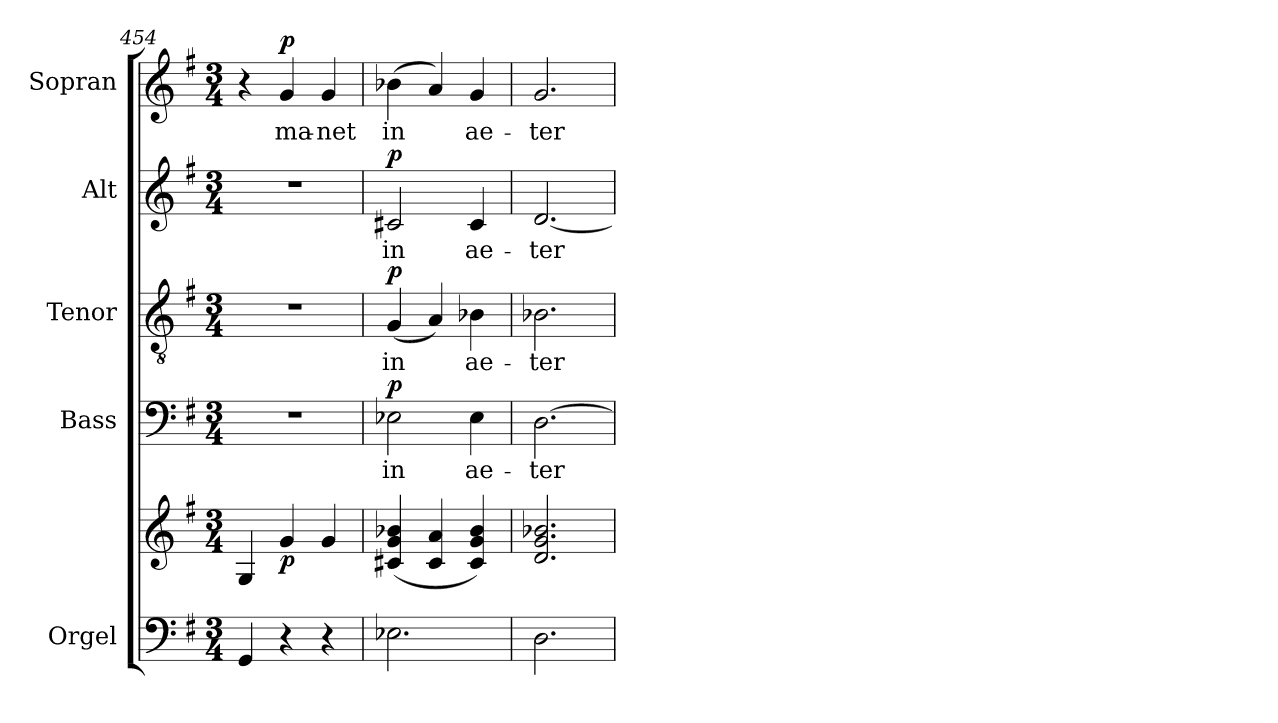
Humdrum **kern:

**kern	**kern	**dynam	**kern	**text	**dynam	**kern	**text	**dynam	**kern	**text	**dynam	**kern	**text	**dynam
*part5	*part5	*part5	*part4	*part4	*part4	*part3	*part3	*part3	*part2	*part2	*part2	*part1	*part1	*part1
*staff6	*staff5	*staff5/6	*staff4	*staff4	*staff4	*staff3	*staff3	*staff3	*staff2	*staff2	*staff2	*staff1	*staff1	*staff1
*I"Orgel	*	*	*I"Bass	*	*	*I"Tenor	*	*	*I"Alt	*	*	*I"Sopran	*	*
*I'Org.	*	*	*I'B.	*	*	*I'T.	*	*	*I'A.	*	*	*I'S.	*	*
*clefF4	*clefG2	*	*clefF4	*	*	*clefGv2	*	*	*clefG2	*	*	*clefG2	*	*
*k[f#]	*k[f#]	*	*k[f#]	*	*	*k[f#]	*	*	*k[f#]	*	*	*k[f#]	*	*
*G:	*G:	*	*G:	*	*	*G:	*	*	*G:	*	*	*G:	*	*
*M3/4	*M3/4	*	*M3/4	*	*	*M3/4	*	*	*M3/4	*	*	*M3/4	*	*
=454	=454	=454	=454	=454	=454	=454	=454	=454	=454	=454	=454	=454	=454	=454
4GG/	4G/	.	2.r	.	.	2.r	.	.	2.r	.	.	4r	.	.
!	!	!LO:DY:b	!	!	!	!	!	!	!	!	!	!	!LO:LY:b	!LO:DY:a
4r	4g/	p	.	.	.	.	.	.	.	.	.	4g/	ma-	p
!	!	!	!	!	!	!	!	!	!	!	!	!	!LO:LY:b	!
4r	4g/	.	.	.	.	.	.	.	.	.	.	4g/	-net	.
=455	=455	=455	=455	=455	=455	=455	=455	=455	=455	=455	=455	=455	=455	=455
!	!	!	!	!LO:LY:b	!LO:DY:a	!	!LO:LY:b	!LO:DY:a	!	!LO:LY:b	!LO:DY:a	!	!LO:LY:b	!
2.E-X\	(<4c#X/ 4g/ 4b-X/	.	2E-X\	in	p	(<4G/	in	p	2c#X/	in	p	(>4b-X\	in	.
.	4c#/ 4a/	.	.	.	.	4A/)	.	.	.	.	.	4a/)	.	.
!	!	!	!	!LO:LY:b	!	!	!LO:LY:b	!	!	!LO:LY:b	!	!	!LO:LY:b	!
.	4c#/ 4g/ 4b-/)	.	4E-\	ae-	.	4B-X\	ae-	.	4c#/	ae-	.	4g/	ae-	.
=456	=456	=456	=456	=456	=456	=456	=456	=456	=456	=456	=456	=456	=456	=456
!	!	!	!	!LO:LY:b	!	!	!LO:LY:b	!	!	!LO:LY:b	!	!	!LO:LY:b	!
2.D\	2.d/ 2.g/ 2.b-X/	.	[2.D\	-ter-	.	2.B-X\	-ter-	.	[2.d/	-ter-	.	2.g/	-ter-	.
=	=	=	=	=	=	=	=	=	=	=	=	=	=	=
*-	*-	*-	*-	*-	*-	*-	*-	*-	*-	*-	*-	*-	*-	*-
